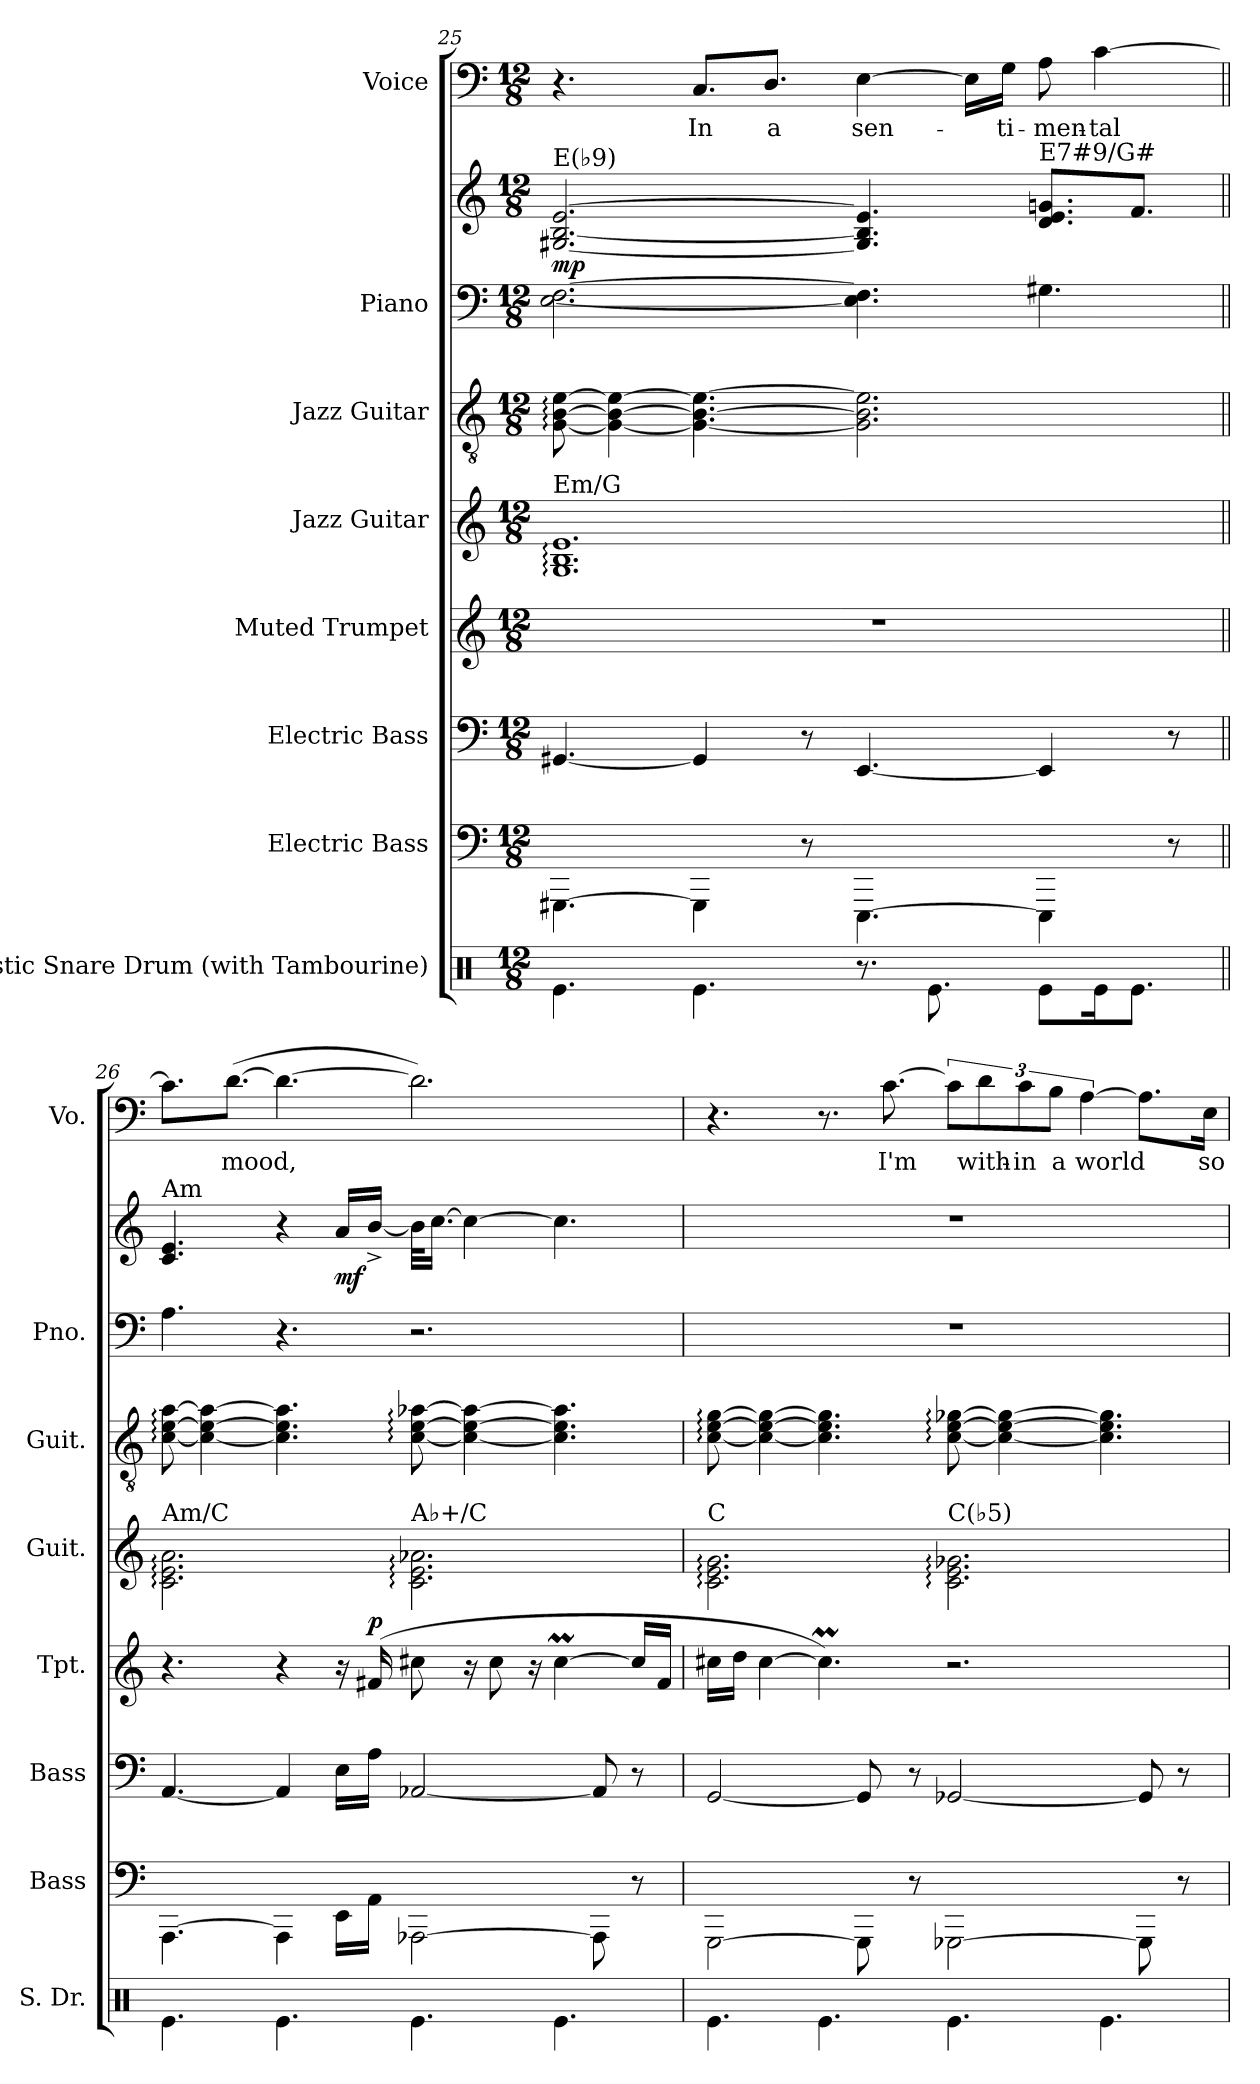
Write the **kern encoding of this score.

**kern	**kern	**kern	**kern	**dynam	**kern	**kern	**kern	**kern	**dynam	**kern	**text
*part8	*part7	*part6	*part5	*part5	*part4	*part3	*part2	*part2	*part2	*part1	*part1
*staff9	*staff8	*staff7	*staff6	*staff6	*staff5	*staff4	*staff3	*staff2	*staff2/3	*staff1	*staff1
*I"Acoustic Snare Drum (with Tambourine)	*I"Electric Bass	*I"Electric Bass	*I"Muted Trumpet	*	*I"Jazz Guitar	*I"Jazz Guitar	*I"Piano	*	*	*I"Voice	*
*I'S. Dr.	*I'Bass	*I'Bass	*I'Tpt.	*	*I'Guit.	*I'Guit.	*I'Pno.	*	*	*I'Vo.	*
*clefX	*	*clefF4	*clefG2	*	*	*clefGv2	*clefF4	*clefG2	*	*clefF4	*
*	*ITrd7c12	*ITrd7c12	*ITrd1c2	*	*	*	*	*	*	*	*
*k[]	*k[]	*k[]	*k[b-e-]	*	*k[]	*k[]	*k[]	*k[]	*	*k[]	*
*M12/8	*M12/8	*M12/8	*M12/8	*	*M12/8	*M12/8	*M12/8	*M12/8	*	*M12/8	*
=25	=25	=25	=25	=25	=25	=25	=25	=25	=25	=25	=25
!	!	!	!	!	!	!	!	!LO:TX:a:t=E(♭9)	!	!	!
!	!	!	!	!	!LO:TX:a:t=Em/G	!	!	!	!	!	!
!	!	!	!	!	!	!	!	!	!LO:DY:a=2	!	!
4.Re\	[4.GGGG#X\	[4.GGG#X/	1.r	.	1.G: 1.B: 1.e:	[8G\: [8B\: [8e\:	[2.E\ [2.F\	[2.G#X/ [2.B/ [2.e/	mp	4.r	.
.	.	.	.	.	.	4G\_ 4B\_ 4e\_	.	.	.	.	.
!	!	!	!	!	!	!	!	!	!	!	!LO:LY:b
4.Re\	4GGGG#\]	4GGG#/]	.	.	.	4.G\_ 4.B\_ 4.e\_	.	.	.	8.C/L	In
!	!	!	!	!	!	!	!	!	!	!	!LO:LY:b
.	.	.	.	.	.	.	.	.	.	8.D/J	a
.	8r	8r	.	.	.	.	.	.	.	.	.
!	!	!	!	!	!	!	!	!	!	!	!LO:LY:b
8.r	[4.EEEE\	[4.EEE/	.	.	.	2.G\] 2.B\] 2.e\]	4.E\] 4.F\]	4.G#/] 4.B/] 4.e/]	.	[4E\	sen-
8.Re\	.	.	.	.	.	.	.	.	.	.	.
.	.	.	.	.	.	.	.	.	.	16E\LL]	.
!	!	!	!	!	!	!	!	!	!	!	!LO:LY:b
.	.	.	.	.	.	.	.	.	.	16G\JJ	-ti-
!	!	!	!	!	!	!	!	!LO:TX:a:t=E7#9/G#	!	!	!
!	!	!	!	!	!	!	!	!	!	!	!LO:LY:b
8Re\L	4EEEE\]	4EEE/]	.	.	.	.	4.G#X\	8.d/ 8.e/ 8.gn/L	.	8A\	-men-
!	!	!	!	!	!	!	!	!	!	!	!LO:LY:b
16Re\K	.	.	.	.	.	.	.	.	.	[4c\	-tal
8.Re\J	.	.	.	.	.	.	.	8.f/J	.	.	.
.	8r	8r	.	.	.	.	.	.	.	.	.
!!LO:PB:g=z
=26||	=26||	=26||	=26||	=26||	=26||	=26||	=26||	=26||	=26||	=26||	=26||
!	!	!	!	!	!	!	!	!LO:TX:a:t=Am	!	!	!
!	!	!	!	!	!LO:TX:a:t=Am/C	!	!	!	!	!	!
4.Re\	[4.AAAA\	[4.AAA/	4.r	.	2.c\: 2.e\: 2.a\:	[8c\: [8e\: [8a\:	4.A\	4.c/ 4.e/	.	8.c\L]	.
.	.	.	.	.	.	4c\_ 4e\_ 4a\_	.	.	.	.	.
!	!	!	!	!	!	!	!	!	!	!	!LO:LY:b
.	.	.	.	.	.	.	.	.	.	([8.d\J	mood,
4.Re\	4AAAA\]	4AAA/]	4r	.	.	4.c\] 4.e\] 4.a\]	4.r	4r	.	4.d\_	.
!	!	!	!	!	!	!	!	!	!LO:DY:b	!	!
.	16EEE\LL	16EE\LL	16r	.	.	.	.	16a/LL	mf	.	.
!	!	!	!	!LO:DY:a	!	!	!	!	!	!	!
.	16AAA\JJ	16AA\JJ	(16en/	p	.	.	.	[16b^/JJ	.	.	.
!	!	!	!	!	!LO:TX:a:t=A♭+/C	!	!	!	!	!	!
4.Re\	[2AAAA-X\	[2AAA-X/	8bn\	.	2.c\: 2.e\: 2.a-\:	[8c\: [8e\: [8a-X\:	2.r	32b\KLL]	.	2.d\])	.
.	.	.	.	.	.	.	.	[16.cc\JJ	.	.	.
.	.	.	16r	.	.	4c\_ 4e\_ 4a-\_	.	4cc\_	.	.	.
.	.	.	8b\	.	.	.	.	.	.	.	.
.	.	.	16r	.	.	.	.	.	.	.	.
4.Re\	.	.	[4bm\	.	.	4.c\] 4.e\] 4.a-\]	.	4.cc\]	.	.	.
.	8AAAA-\]	8AAA-/]	.	.	.	.	.	.	.	.	.
.	8r	8r	16b/LL]	.	.	.	.	.	.	.	.
.	.	.	16e/JJ	.	.	.	.	.	.	.	.
=27	=27	=27	=27	=27	=27	=27	=27	=27	=27	=27	=27
!	!	!	!	!	!LO:TX:a:t=C	!	!	!	!	!	!
4.Re\	[2GGGG\	[2GGG/	16bn\LL	.	2.c\: 2.e\: 2.g\:	[8c\: [8e\: [8g\:	1.r	1.r	.	4.r	.
.	.	.	16cc\JJ	.	.	.	.	.	.	.	.
.	.	.	[4b\	.	.	4c\_ 4e\_ 4g\_	.	.	.	.	.
4.Re\	.	.	4.bm\])	.	.	4.c\] 4.e\] 4.g\]	.	.	.	8.r	.
.	8GGGG\]	8GGG/]	.	.	.	.	.	.	.	.	.
!	!	!	!	!	!	!	!	!	!	!	!LO:LY:b
.	.	.	.	.	.	.	.	.	.	[8.c\	I'm
.	8r	8r	.	.	.	.	.	.	.	.	.
!	!	!	!	!	!LO:TX:a:t=C(♭5)	!	!	!	!	!	!
4.Re\	[2GGGG-X\	[2GGG-X/	2.r	.	2.c\: 2.e\: 2.g-\:	[8c\: [8e\: [8g-X\:	.	.	.	12c\L]	.
!	!	!	!	!	!	!	!	!	!	!	!LO:LY:b
.	.	.	.	.	.	.	.	.	.	12d\	with-
.	.	.	.	.	.	4c\_ 4e\_ 4g-\_	.	.	.	.	.
!	!	!	!	!	!	!	!	!	!	!	!LO:LY:b
.	.	.	.	.	.	.	.	.	.	12c\	-in
!	!	!	!	!	!	!	!	!	!	!	!LO:LY:b
.	.	.	.	.	.	.	.	.	.	12B\J	a
!	!	!	!	!	!	!	!	!	!	!	!LO:LY:b
.	.	.	.	.	.	.	.	.	.	[6A\	world
4.Re\	.	.	.	.	.	4.c\] 4.e\] 4.g-\]	.	.	.	.	.
.	8GGGG-\]	8GGG-/]	.	.	.	.	.	.	.	8.A\L]	.
.	8r	8r	.	.	.	.	.	.	.	.	.
!	!	!	!	!	!	!	!	!	!	!	!LO:LY:b
.	.	.	.	.	.	.	.	.	.	16E\Jk	so
=	=	=	=	=	=	=	=	=	=	=	=
*-	*-	*-	*-	*-	*-	*-	*-	*-	*-	*-	*-
